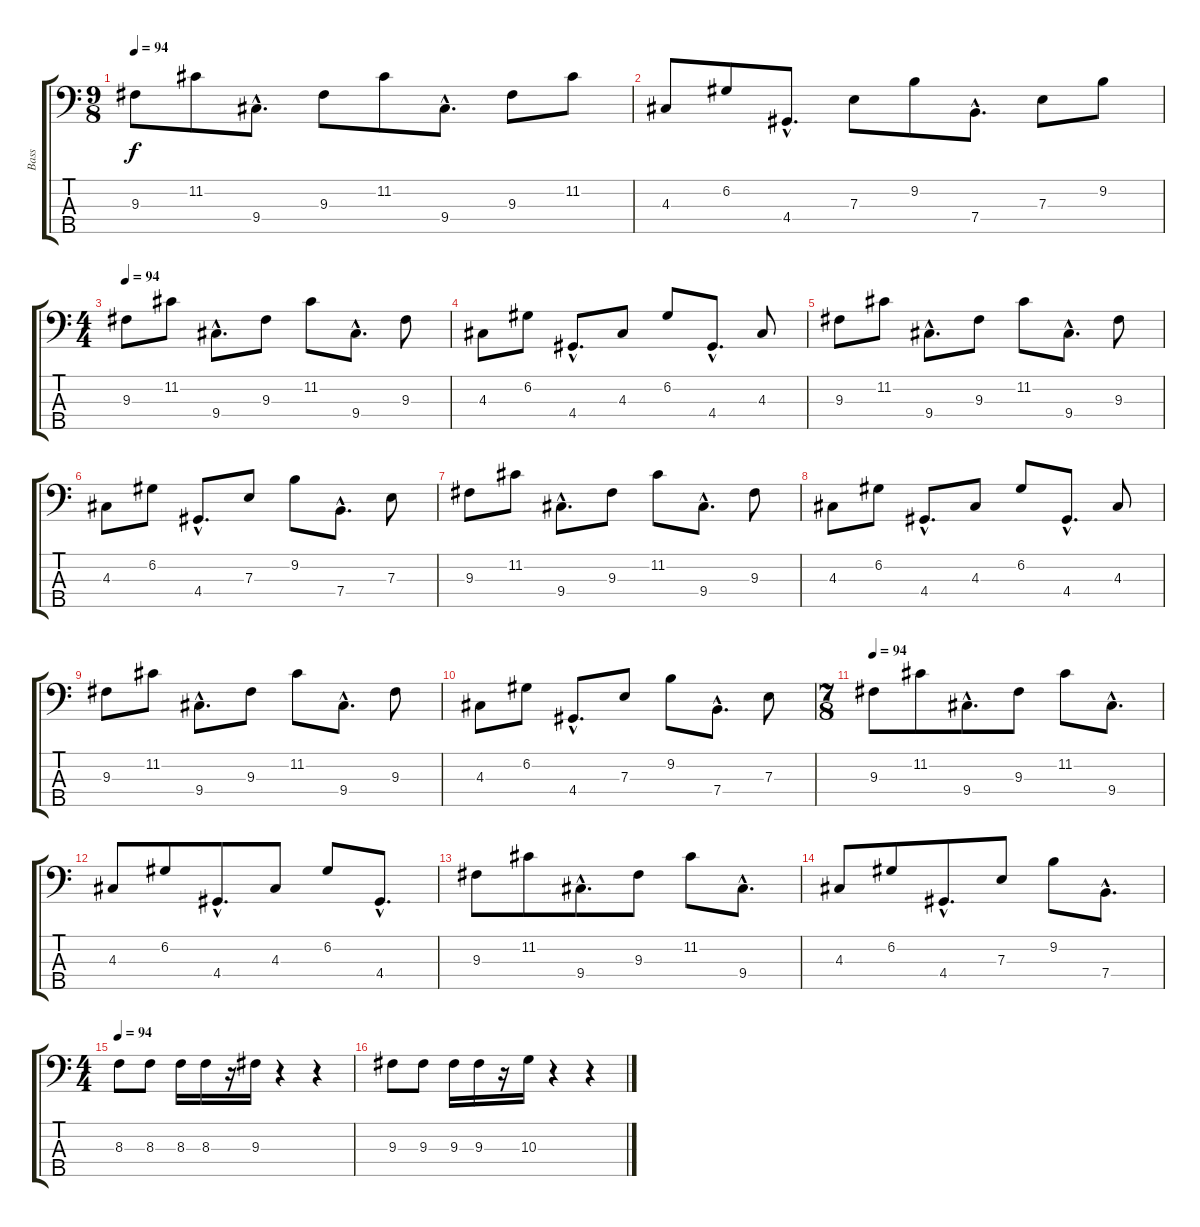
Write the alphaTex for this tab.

\track ("Bass" "Bass") {instrument electricbassfinger}
\staff {score tabs}
\tuning (G2 D2 A1 E1 B0) {hide}
\ts (9 8)
\tempo 94
\clef f4
\ks c
9.3.8{dy f} 11.2.8 9.4{hac}.8{d} 9.3.8 11.2.8 9.4{hac}.8{d} 9.3.8 11.2.8 |
4.3.8 6.2.8 4.4{hac}.8{d} 7.3.8 9.2.8 7.4{hac}.8{d} 7.3.8 9.2.8 |
\ts (4 4)
\tempo 94
9.3.8{volume 15} 11.2.8 9.4{hac}.8{d} 9.3.8 11.2.8 9.4{hac}.8{d} 9.3.8 |
4.3.8 6.2.8 4.4{hac}.8{d} 4.3.8 6.2.8 4.4{hac}.8{d} 4.3.8 |
9.3.8 11.2.8 9.4{hac}.8{d} 9.3.8 11.2.8 9.4{hac}.8{d} 9.3.8 |
4.3.8 6.2.8 4.4{hac}.8{d} 7.3.8 9.2.8 7.4{hac}.8{d} 7.3.8 |
9.3.8 11.2.8 9.4{hac}.8{d} 9.3.8 11.2.8 9.4{hac}.8{d} 9.3.8 |
4.3.8 6.2.8 4.4{hac}.8{d} 4.3.8 6.2.8 4.4{hac}.8{d} 4.3.8 |
9.3.8 11.2.8 9.4{hac}.8{d} 9.3.8 11.2.8 9.4{hac}.8{d} 9.3.8 |
4.3.8 6.2.8 4.4{hac}.8{d} 7.3.8 9.2.8 7.4{hac}.8{d} 7.3.8 |
\ts (7 8)
\tempo 94
9.3.8{volume 16} 11.2.8 9.4{hac}.8{d} 9.3.8 11.2.8 9.4{hac}.8{d} |
4.3.8 6.2.8 4.4{hac}.8{d} 4.3.8 6.2.8 4.4{hac}.8{d} |
9.3.8 11.2.8 9.4{hac}.8{d} 9.3.8 11.2.8 9.4{hac}.8{d} |
4.3.8 6.2.8 4.4{hac}.8{d} 7.3.8 9.2.8 7.4{hac}.8{d} |
\ts (4 4)
\tempo 94
8.3.8 8.3.8 8.3.16 8.3.16 r.16 9.3.16 r.4 r.4 |
9.3.8 9.3.8 9.3.16 9.3.16 r.16 10.3.16 r.4 r.4
